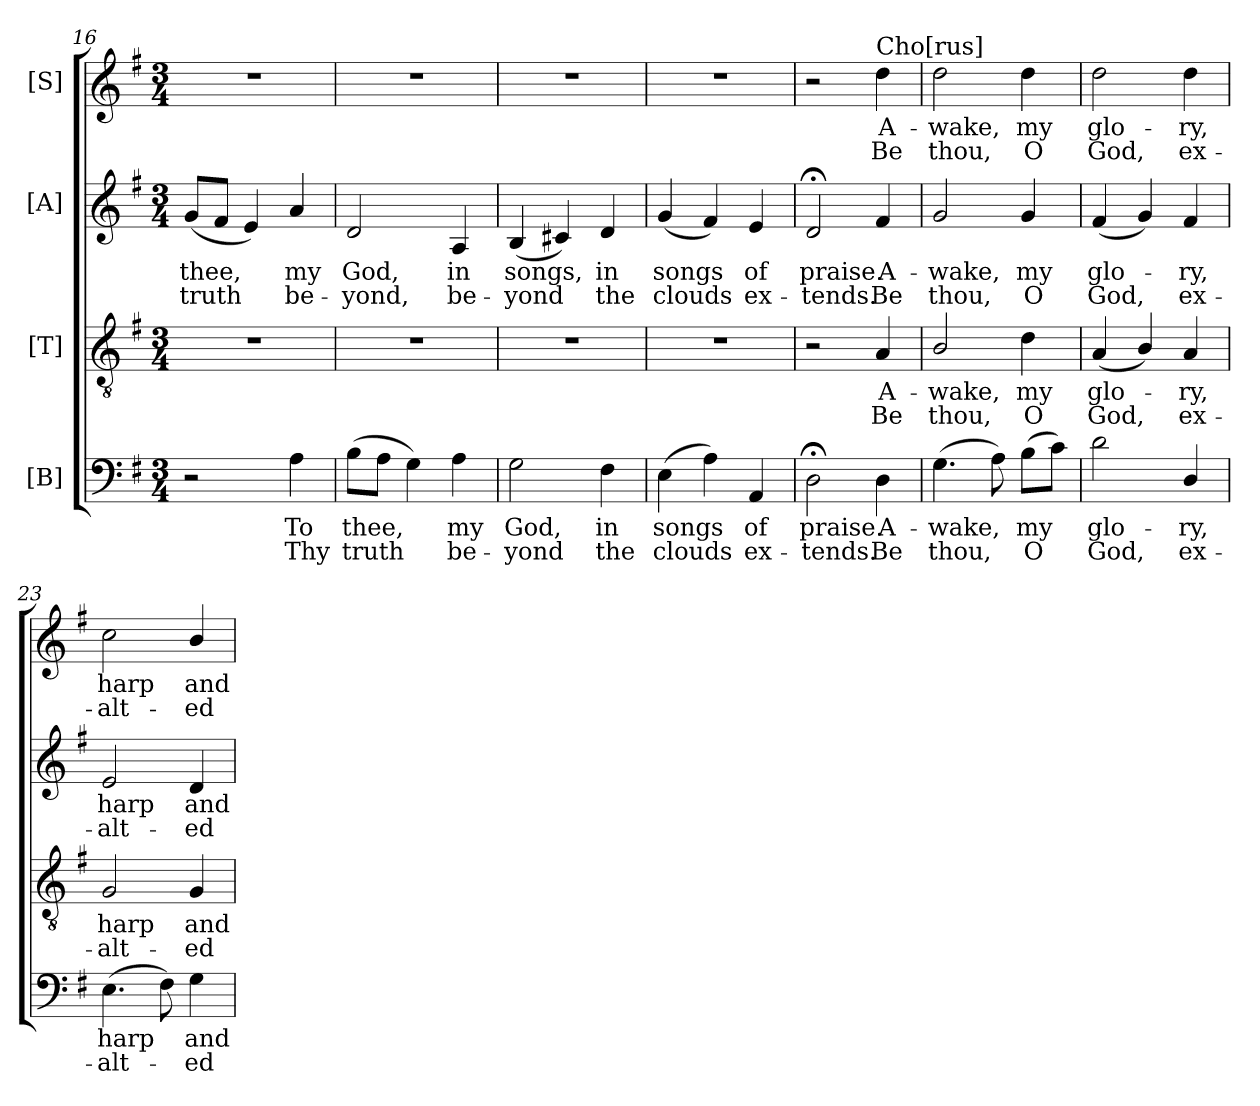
**kern	**text	**text	**kern	**text	**text	**kern	**text	**text	**kern	**text	**text
*part4	*part4	*part4	*part3	*part3	*part3	*part2	*part2	*part2	*part1	*part1	*part1
*staff4	*staff4	*staff4	*staff3	*staff3	*staff3	*staff2	*staff2	*staff2	*staff1	*staff1	*staff1
*I"[B]	*	*	*I"[T]	*	*	*I"[A]	*	*	*I"[S]	*	*
!!LO:LB:g=z
*clefF4	*	*	*clefGv2	*	*	*clefG2	*	*	*clefG2	*	*
*	*	*	*ITrd7c12	*	*	*	*	*	*	*	*
*k[f#]	*	*	*k[f#]	*	*	*k[f#]	*	*	*k[f#]	*	*
*G:	*	*	*G:	*	*	*G:	*	*	*G:	*	*
*M3/4	*	*	*M3/4	*	*	*M3/4	*	*	*M3/4	*	*
=16	=16	=16	=16	=16	=16	=16	=16	=16	=16	=16	=16
!	!	!	!LO:N:vis=1	!	!	!	!	!	!	!	!
!	!	!	!	!	!	!	!LO:LY:b:color=#000000	!LO:LY:b:color=#000000	!LO:N:vis=1	!	!
2r	.	.	2.r	.	.	(8gi/L	thee,	truth	2.r	.	.
.	.	.	.	.	.	8f#i/J	.	.	.	.	.
.	.	.	.	.	.	4ei/)	.	.	.	.	.
!	!LO:LY:b:color=#000000	!LO:LY:b:color=#000000	!	!	!	!	!	!	!	!	!
!	!	!	!	!	!	!	!LO:LY:b:color=#000000	!LO:LY:b:color=#000000	!	!	!
4Ai\	To	Thy	.	.	.	4ai/	my	be-	.	.	.
=17	=17	=17	=17	=17	=17	=17	=17	=17	=17	=17	=17
!	!LO:LY:b:color=#000000	!LO:LY:b:color=#000000	!LO:N:vis=1	!	!	!	!	!	!	!	!
!	!	!	!	!	!	!	!LO:LY:b:color=#000000	!LO:LY:b:color=#000000	!LO:N:vis=1	!	!
(8Bi\L	thee,	truth	2.r	.	.	2di/	God,	-yond,	2.r	.	.
8Ai\J	.	.	.	.	.	.	.	.	.	.	.
4Gi\)	.	.	.	.	.	.	.	.	.	.	.
!	!LO:LY:b:color=#000000	!LO:LY:b:color=#000000	!	!	!	!	!	!	!	!	!
!	!	!	!	!	!	!	!LO:LY:b:color=#000000	!LO:LY:b:color=#000000	!	!	!
4Ai\	my	be-	.	.	.	4Ai/	in	be-	.	.	.
=18	=18	=18	=18	=18	=18	=18	=18	=18	=18	=18	=18
!	!LO:LY:b:color=#000000	!LO:LY:b:color=#000000	!LO:N:vis=1	!	!	!	!	!	!	!	!
!	!	!	!	!	!	!	!LO:LY:b:color=#000000	!LO:LY:b:color=#000000	!LO:N:vis=1	!	!
2Gi\	God,	-yond	2.r	.	.	(4Bi/	songs,	-yond	2.r	.	.
.	.	.	.	.	.	4c#Xi/)	.	.	.	.	.
!	!LO:LY:b:color=#000000	!LO:LY:b:color=#000000	!	!	!	!	!	!	!	!	!
!	!	!	!	!	!	!	!LO:LY:b:color=#000000	!LO:LY:b:color=#000000	!	!	!
4F#i\	in	the	.	.	.	4di/	in	the	.	.	.
=19	=19	=19	=19	=19	=19	=19	=19	=19	=19	=19	=19
!	!LO:LY:b:color=#000000	!LO:LY:b:color=#000000	!LO:N:vis=1	!	!	!	!	!	!	!	!
!	!	!	!	!	!	!	!LO:LY:b:color=#000000	!LO:LY:b:color=#000000	!LO:N:vis=1	!	!
(4Ei\	songs	clouds	2.r	.	.	(4gi/	songs	clouds	2.r	.	.
4Ai\)	.	.	.	.	.	4f#i/)	.	.	.	.	.
!	!LO:LY:b:color=#000000	!LO:LY:b:color=#000000	!	!	!	!	!	!	!	!	!
!	!	!	!	!	!	!	!LO:LY:b:color=#000000	!LO:LY:b:color=#000000	!	!	!
4AAi/	of	ex-	.	.	.	4ei/	of	ex-	.	.	.
=20	=20	=20	=20	=20	=20	=20	=20	=20	=20	=20	=20
!	!LO:LY:b:color=#000000	!LO:LY:b:color=#000000	!	!	!	!	!	!	!	!	!
!	!	!	!	!	!	!	!LO:LY:b:color=#000000	!LO:LY:b:color=#000000	!	!	!
2D;i\	praise.	-tends.	2r	.	.	2d;i/	praise.	-tends.	2r	.	.
!	!LO:LY:b:color=#000000	!LO:LY:b:color=#000000	!	!	!	!	!	!	!	!	!
!	!	!	!	!LO:LY:b:color=#000000	!LO:LY:b:color=#000000	!	!	!	!	!	!
!	!	!	!	!	!	!	!LO:LY:b:color=#000000	!LO:LY:b:color=#000000	!	!	!
!	!	!	!	!	!	!	!	!	!LO:TX:a:t=Cho[rus]	!	!
!	!	!	!	!	!	!	!	!	!	!LO:LY:b:color=#000000	!LO:LY:b:color=#000000
4Di\	A-	Be	4AAi/	A-	Be	4f#i/	A-	Be	4ddi\	A-	Be
=21	=21	=21	=21	=21	=21	=21	=21	=21	=21	=21	=21
!	!LO:LY:b:color=#000000	!LO:LY:b:color=#000000	!	!	!	!	!	!	!	!	!
!	!	!	!	!LO:LY:b:color=#000000	!LO:LY:b:color=#000000	!	!	!	!	!	!
!	!	!	!	!	!	!	!LO:LY:b:color=#000000	!LO:LY:b:color=#000000	!	!	!
!	!	!	!	!	!	!	!	!	!	!LO:LY:b:color=#000000	!LO:LY:b:color=#000000
(4.Gi\	-wake,	thou,	2BBi/	-wake,	thou,	2gi/	-wake,	thou,	2ddi\	-wake,	thou,
8Ai\)	.	.	.	.	.	.	.	.	.	.	.
!	!LO:LY:b:color=#000000	!LO:LY:b:color=#000000	!	!	!	!	!	!	!	!	!
!	!	!	!	!LO:LY:b:color=#000000	!LO:LY:b:color=#000000	!	!	!	!	!	!
!	!	!	!	!	!	!	!LO:LY:b:color=#000000	!LO:LY:b:color=#000000	!	!	!
!	!	!	!	!	!	!	!	!	!	!LO:LY:b:color=#000000	!LO:LY:b:color=#000000
(8Bi\L	my	O	4Di\	my	O	4gi/	my	O	4ddi\	my	O
8ci\J)	.	.	.	.	.	.	.	.	.	.	.
=22	=22	=22	=22	=22	=22	=22	=22	=22	=22	=22	=22
!	!LO:LY:b:color=#000000	!LO:LY:b:color=#000000	!	!	!	!	!	!	!	!	!
!	!	!	!	!LO:LY:b:color=#000000	!LO:LY:b:color=#000000	!	!	!	!	!	!
!	!	!	!	!	!	!	!LO:LY:b:color=#000000	!LO:LY:b:color=#000000	!	!	!
!	!	!	!	!	!	!	!	!	!	!LO:LY:b:color=#000000	!LO:LY:b:color=#000000
2di\	glo-	God,	(4AAi/	glo-	God,	(4f#i/	glo-	God,	2ddi\	glo-	God,
.	.	.	4BBi/)	.	.	4gi/)	.	.	.	.	.
!	!LO:LY:b:color=#000000	!LO:LY:b:color=#000000	!	!	!	!	!	!	!	!	!
!	!	!	!	!LO:LY:b:color=#000000	!LO:LY:b:color=#000000	!	!	!	!	!	!
!	!	!	!	!	!	!	!LO:LY:b:color=#000000	!LO:LY:b:color=#000000	!	!	!
!	!	!	!	!	!	!	!	!	!	!LO:LY:b:color=#000000	!LO:LY:b:color=#000000
4Di/	-ry,	ex-	4AAi/	-ry,	ex-	4f#i/	-ry,	ex-	4ddi\	-ry,	ex-
=23	=23	=23	=23	=23	=23	=23	=23	=23	=23	=23	=23
!	!LO:LY:b:color=#000000	!LO:LY:b:color=#000000	!	!	!	!	!	!	!	!	!
!	!	!	!	!LO:LY:b:color=#000000	!LO:LY:b:color=#000000	!	!	!	!	!	!
!	!	!	!	!	!	!	!LO:LY:b:color=#000000	!LO:LY:b:color=#000000	!	!	!
!	!	!	!	!	!	!	!	!	!	!LO:LY:b:color=#000000	!LO:LY:b:color=#000000
(4.Ei\	harp	-alt-	2GGi/	harp	-alt-	2ei/	harp	-alt-	2cci\	harp	-alt-
8F#i\)	.	.	.	.	.	.	.	.	.	.	.
!	!LO:LY:b:color=#000000	!LO:LY:b:color=#000000	!	!	!	!	!	!	!	!	!
!	!	!	!	!LO:LY:b:color=#000000	!LO:LY:b:color=#000000	!	!	!	!	!	!
!	!	!	!	!	!	!	!LO:LY:b:color=#000000	!LO:LY:b:color=#000000	!	!	!
!	!	!	!	!	!	!	!	!	!	!LO:LY:b:color=#000000	!LO:LY:b:color=#000000
4Gi\	and	-ed	4GGi/	and	-ed	4di/	and	-ed	4bi/	and	-ed
=	=	=	=	=	=	=	=	=	=	=	=
*-	*-	*-	*-	*-	*-	*-	*-	*-	*-	*-	*-
